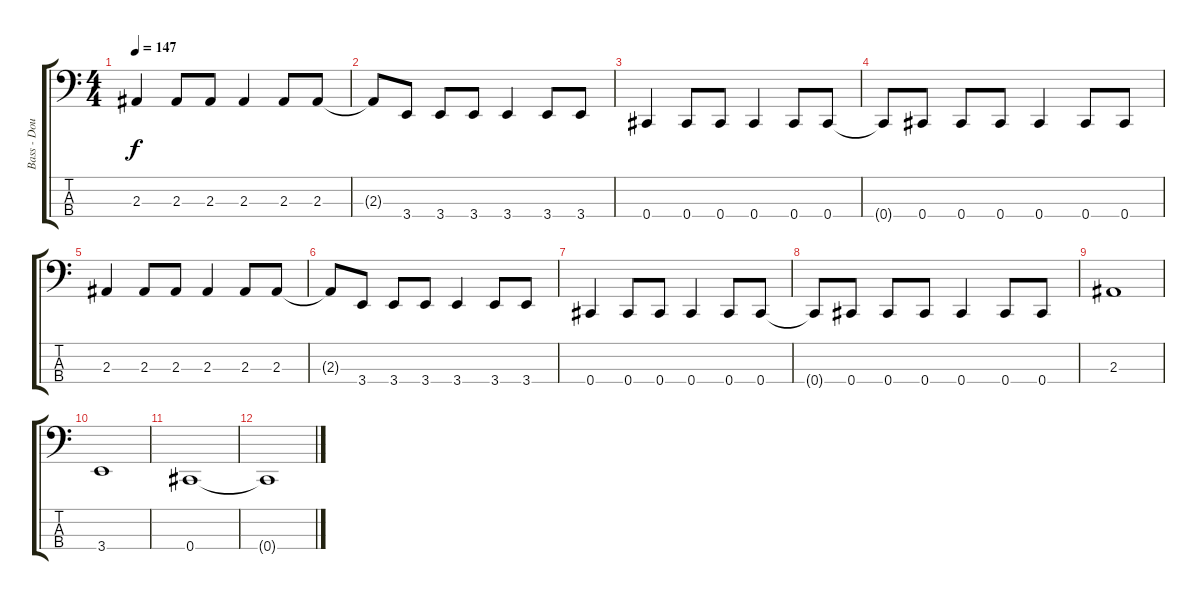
\track ("Bass - Douglas Ardito" "Bass - Dou") {instrument electricbasspick}
\staff {score tabs}
\tuning (Gb2 Db2 Ab1 Db1) {hide}
\ts (4 4)
\tempo 147
\clef f4
\ks c
2.3.4{dy f} 2.3.8 2.3.8 2.3.4 2.3.8 2.3.8 |
2.3{t}.8 3.4.8 3.4.8 3.4.8 3.4.4 3.4.8 3.4.8 |
0.4.4 0.4.8 0.4.8 0.4.4 0.4.8 0.4.8 |
0.4{t}.8 0.4.8 0.4.8 0.4.8 0.4.4 0.4.8 0.4.8 |
2.3.4 2.3.8 2.3.8 2.3.4 2.3.8 2.3.8 |
2.3{t}.8 3.4.8 3.4.8 3.4.8 3.4.4 3.4.8 3.4.8 |
0.4.4 0.4.8 0.4.8 0.4.4 0.4.8 0.4.8 |
0.4{t}.8 0.4.8 0.4.8 0.4.8 0.4.4 0.4.8 0.4.8 |
2.3.1 |
3.4.1 |
0.4.1 |
0.4{t}.1
